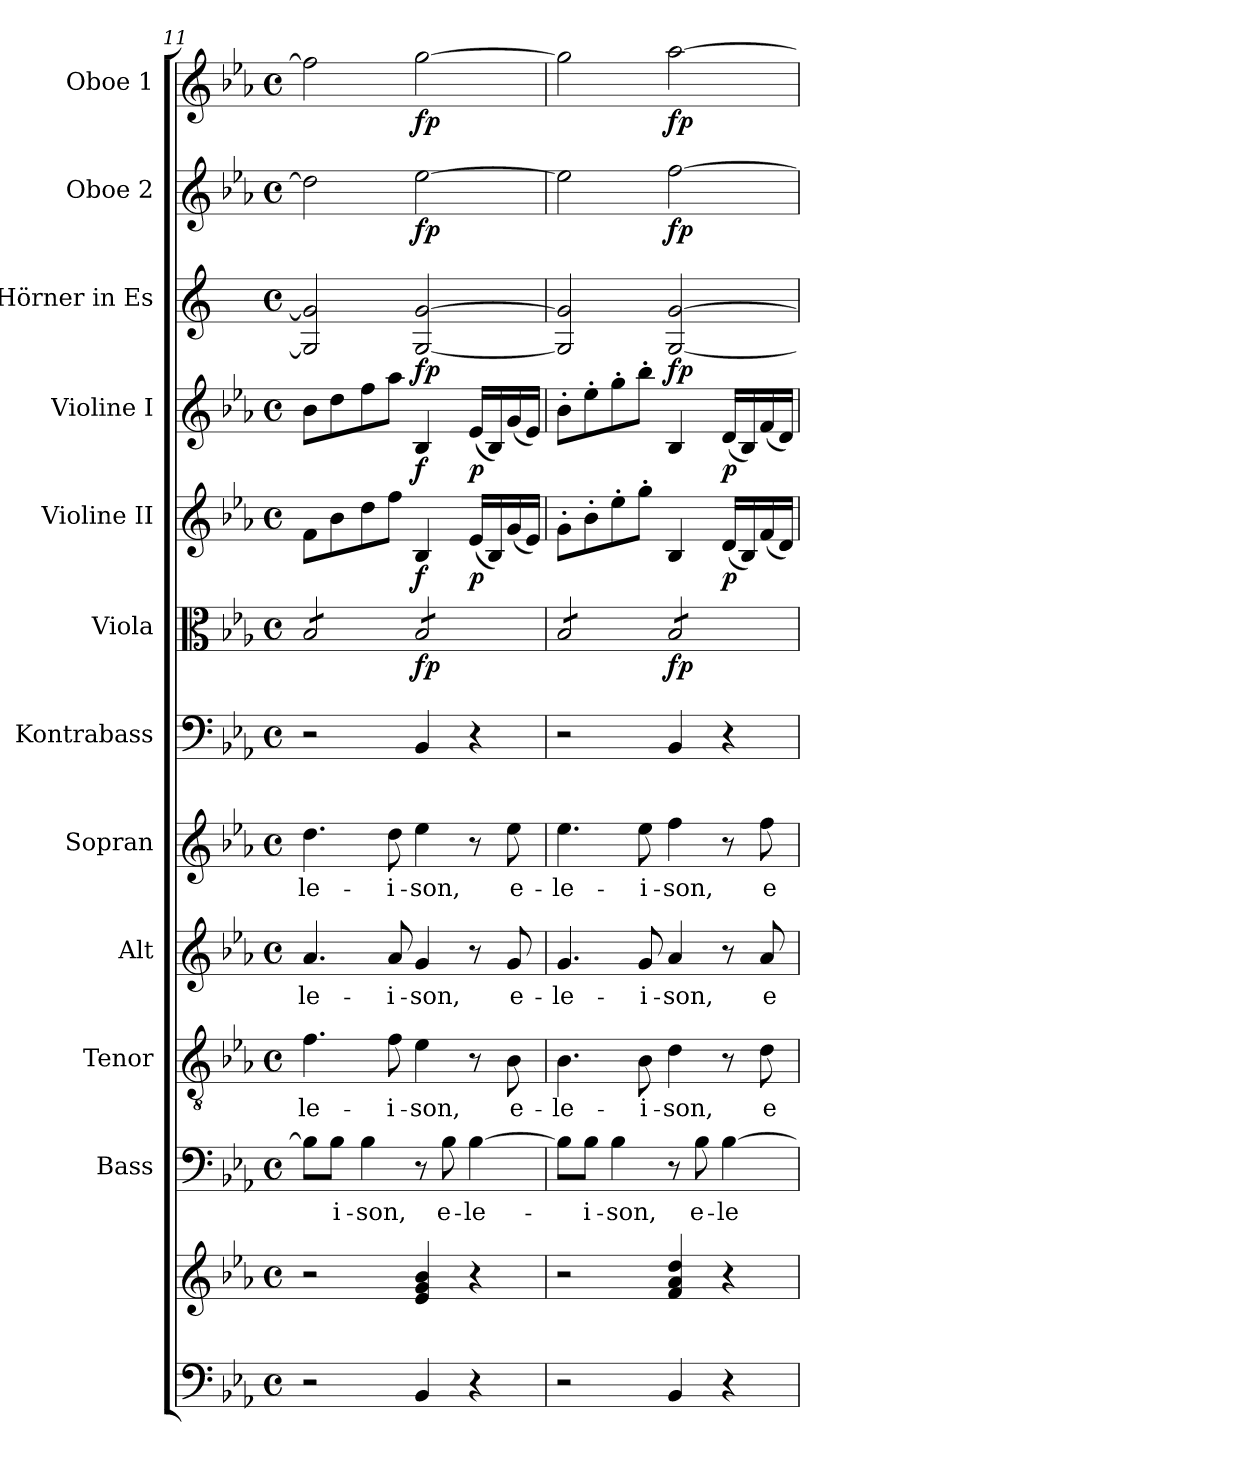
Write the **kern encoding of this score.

**kern	**kern	**kern	**text	**kern	**text	**kern	**text	**kern	**text	**kern	**kern	**dynam	**kern	**dynam	**kern	**dynam	**kern	**dynam	**kern	**dynam	**kern	**dynam
*part12	*part12	*part11	*part11	*part10	*part10	*part9	*part9	*part8	*part8	*part7	*part6	*part6	*part5	*part5	*part4	*part4	*part3	*part3	*part2	*part2	*part1	*part1
*staff13	*staff12	*staff11	*staff11	*staff10	*staff10	*staff9	*staff9	*staff8	*staff8	*staff7	*staff6	*staff6	*staff5	*staff5	*staff4	*staff4	*staff3	*staff3	*staff2	*staff2	*staff1	*staff1
*	*	*I"Bass	*	*I"Tenor	*	*I"Alt	*	*I"Sopran	*	*I"Kontrabass	*I"Viola	*	*I"Violine II	*	*I"Violine I	*	*I"Hörner in Es	*	*I"Oboe 2	*	*I"Oboe 1	*
*	*	*I'B.	*	*I'T.	*	*I'A.	*	*I'S.	*	*I'Kb.	*I'Vla.	*	*I'Vl. II	*	*I'Vl. I	*	*	*	*I'Ob. 2	*	*I'Ob. 1	*
*clefF4	*clefG2	*clefF4	*	*clefGv2	*	*clefG2	*	*clefG2	*	*clefF4	*clefC3	*	*clefG2	*	*clefG2	*	*clefG2	*	*clefG2	*	*clefG2	*
*	*	*	*	*	*	*	*	*	*	*ITrd7c12	*	*	*	*	*	*	*ITrd5c9	*	*	*	*	*
*k[b-e-a-]	*k[b-e-a-]	*k[b-e-a-]	*	*k[b-e-a-]	*	*k[b-e-a-]	*	*k[b-e-a-]	*	*k[b-e-a-]	*k[b-e-a-]	*	*k[b-e-a-]	*	*k[b-e-a-]	*	*k[b-e-a-]	*	*k[b-e-a-]	*	*k[b-e-a-]	*
*E-:	*E-:	*E-:	*	*E-:	*	*E-:	*	*E-:	*	*E-:	*E-:	*	*E-:	*	*E-:	*	*E-:	*	*E-:	*	*E-:	*
*M4/4	*M4/4	*M4/4	*	*M4/4	*	*M4/4	*	*M4/4	*	*M4/4	*M4/4	*	*M4/4	*	*M4/4	*	*M4/4	*	*M4/4	*	*M4/4	*
*met(c)	*met(c)	*met(c)	*	*met(c)	*	*met(c)	*	*met(c)	*	*met(c)	*met(c)	*	*met(c)	*	*met(c)	*	*met(c)	*	*met(c)	*	*met(c)	*
=11	=11	=11	=11	=11	=11	=11	=11	=11	=11	=11	=11	=11	=11	=11	=11	=11	=11	=11	=11	=11	=11	=11
!	!	!	!	!	!LO:LY:b	!	!LO:LY:b	!	!LO:LY:b	!	!	!	!	!	!	!	!	!	!	!	!	!
*	*	*	*	*	*	*	*	*	*	*	*tremolo	*	*	*	*	*	*	*	*	*	*	*
2r	2r	8B-\L]	.	4.f\	-le-	4.a-/	-le-	4.dd\	-le-	2r	8B-/L	.	8f\L	.	8b-\L	.	2BB-/] 2B-/]	.	2dd\]	.	2ff\]	.
!	!	!	!LO:LY:b	!	!	!	!	!	!	!	!	!	!	!	!	!	!	!	!	!	!	!
.	.	8B-\J	-i-	.	.	.	.	.	.	.	8B-/	.	8b-\	.	8dd\	.	.	.	.	.	.	.
!	!	!	!LO:LY:b	!	!	!	!	!	!	!	!	!	!	!	!	!	!	!	!	!	!	!
.	.	4B-\	-son,	.	.	.	.	.	.	.	8B-/	.	8dd\	.	8ff\	.	.	.	.	.	.	.
!	!	!	!	!	!LO:LY:b	!	!LO:LY:b	!	!LO:LY:b	!	!	!	!	!	!	!	!	!	!	!	!	!
.	.	.	.	8f\	-i-	8a-/	-i-	8dd\	-i-	.	8B-/J	.	8ff\J	.	8aa-\J	.	.	.	.	.	.	.
!	!	!	!	!	!LO:LY:b	!	!LO:LY:b	!	!LO:LY:b	!	!	!LO:DY:b	!	!LO:DY:b	!	!LO:DY:b	!	!LO:DY:b	!	!LO:DY:b	!	!LO:DY:b
4BB-/	4e-/ 4g/ 4b-/	8r	.	4e-\	-son,	4g/	-son,	4ee-\	-son,	4BBB-/	8B-/L	fp	4B-/	f	4B-/	f	[2BB-/ [2B-/	fp	[2ee-\	fp	[2gg\	fp
!	!	!	!LO:LY:b	!	!	!	!	!	!	!	!	!	!	!	!	!	!	!	!	!	!	!
.	.	8B-\	e-	.	.	.	.	.	.	.	8B-/	.	.	.	.	.	.	.	.	.	.	.
!	!	!	!LO:LY:b	!	!	!	!	!	!	!	!	!	!	!LO:DY:b	!	!LO:DY:b	!	!	!	!	!	!
4r	4r	[4B-\	-le-	8r	.	8r	.	8r	.	4r	8B-/	.	(<16e-/LL	p	(<16e-/LL	p	.	.	.	.	.	.
.	.	.	.	.	.	.	.	.	.	.	.	.	16B-/)	.	16B-/)	.	.	.	.	.	.	.
!	!	!	!	!	!LO:LY:b	!	!LO:LY:b	!	!LO:LY:b	!	!	!	!	!	!	!	!	!	!	!	!	!
.	.	.	.	8B-\	e-	8g/	e-	8ee-\	e-	.	8B-/J	.	(<16g/	.	(<16g/	.	.	.	.	.	.	.
.	.	.	.	.	.	.	.	.	.	.	.	.	16e-/JJ)	.	16e-/JJ)	.	.	.	.	.	.	.
=12	=12	=12	=12	=12	=12	=12	=12	=12	=12	=12	=12	=12	=12	=12	=12	=12	=12	=12	=12	=12	=12	=12
!	!	!	!	!	!LO:LY:b	!	!LO:LY:b	!	!LO:LY:b	!	!	!	!	!	!	!	!	!	!	!	!	!
2r	2r	8B-\L]	.	4.B-\	-le-	4.g/	-le-	4.ee-\	-le-	2r	8B-/L	.	8g'>\L	.	8b-'>\L	.	2BB-/] 2B-/]	.	2ee-\]	.	2gg\]	.
!	!	!	!LO:LY:b	!	!	!	!	!	!	!	!	!	!	!	!	!	!	!	!	!	!	!
.	.	8B-\J	-i-	.	.	.	.	.	.	.	8B-/	.	8b-'>\	.	8ee-'>\	.	.	.	.	.	.	.
!	!	!	!LO:LY:b	!	!	!	!	!	!	!	!	!	!	!	!	!	!	!	!	!	!	!
.	.	4B-\	-son,	.	.	.	.	.	.	.	8B-/	.	8ee-'>\	.	8gg'>\	.	.	.	.	.	.	.
!	!	!	!	!	!LO:LY:b	!	!LO:LY:b	!	!LO:LY:b	!	!	!	!	!	!	!	!	!	!	!	!	!
.	.	.	.	8B-\	-i-	8g/	-i-	8ee-\	-i-	.	8B-/J	.	8gg'>\J	.	8bb-'>\J	.	.	.	.	.	.	.
!	!	!	!	!	!LO:LY:b	!	!LO:LY:b	!	!LO:LY:b	!	!	!LO:DY:b	!	!	!	!	!	!LO:DY:b	!	!LO:DY:b	!	!LO:DY:b
4BB-/	4f/ 4a-/ 4dd/	8r	.	4d\	-son,	4a-/	-son,	4ff\	-son,	4BBB-/	8B-/L	fp	4B-/	.	4B-/	.	[2BB-/ [2B-/	fp	[2ff\	fp	[2aa-\	fp
!	!	!	!LO:LY:b	!	!	!	!	!	!	!	!	!	!	!	!	!	!	!	!	!	!	!
.	.	8B-\	e-	.	.	.	.	.	.	.	8B-/	.	.	.	.	.	.	.	.	.	.	.
!	!	!	!LO:LY:b	!	!	!	!	!	!	!	!	!	!	!LO:DY:b	!	!LO:DY:b	!	!	!	!	!	!
4r	4r	[4B-\	-le-	8r	.	8r	.	8r	.	4r	8B-/	.	(<16d/LL	p	(<16d/LL	p	.	.	.	.	.	.
.	.	.	.	.	.	.	.	.	.	.	.	.	16B-/)	.	16B-/)	.	.	.	.	.	.	.
!	!	!	!	!	!LO:LY:b	!	!LO:LY:b	!	!LO:LY:b	!	!	!	!	!	!	!	!	!	!	!	!	!
.	.	.	.	8d\	e-	8a-/	e-	8ff\	e-	.	8B-/J	.	(<16f/	.	(<16f/	.	.	.	.	.	.	.
*	*	*	*	*	*	*	*	*	*	*	*Xtremolo	*	*	*	*	*	*	*	*	*	*	*
.	.	.	.	.	.	.	.	.	.	.	.	.	16d/JJ)	.	16d/JJ)	.	.	.	.	.	.	.
=	=	=	=	=	=	=	=	=	=	=	=	=	=	=	=	=	=	=	=	=	=	=
*-	*-	*-	*-	*-	*-	*-	*-	*-	*-	*-	*-	*-	*-	*-	*-	*-	*-	*-	*-	*-	*-	*-
